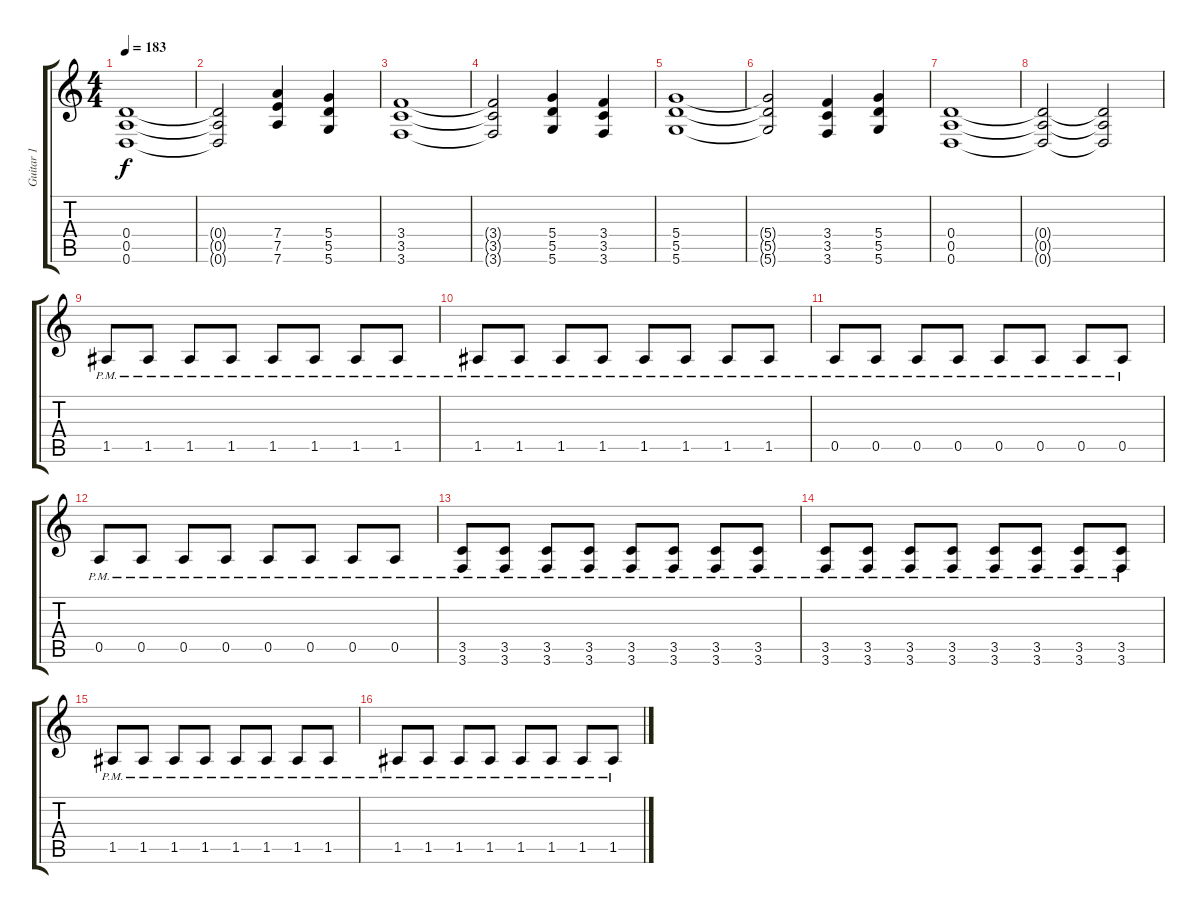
\track ("Guitar 1" "Guitar 1") {instrument distortionguitar}
\staff {score tabs}
\tuning (E4 B3 G3 D3 A2 D2) {hide}
\ts (4 4)
\tempo 183
\clef g2
\ks c
(0.4 0.5 0.6).1{dy f} |
(0.4{t} 0.5{t} 0.6{t}).2 (7.4 7.5 7.6).4 (5.4 5.5 5.6).4 |
(3.4 3.5 3.6).1 |
(3.4{t} 3.5{t} 3.6{t}).2 (5.4 5.5 5.6).4 (3.4 3.5 3.6).4 |
(5.4 5.5 5.6).1 |
(5.4{t} 5.5{t} 5.6{t}).2 (3.4 3.5 3.6).4 (5.4 5.5 5.6).4 |
(0.4 0.5 0.6).1 |
(0.4{t} 0.5{t} 0.6{t}).2 (0.4{t} 0.5{t} 0.6{t}).2 |
1.5{pm}.8 1.5{pm}.8 1.5{pm}.8 1.5{pm}.8 1.5{pm}.8 1.5{pm}.8 1.5{pm}.8 1.5{pm}.8 |
1.5{pm}.8 1.5{pm}.8 1.5{pm}.8 1.5{pm}.8 1.5{pm}.8 1.5{pm}.8 1.5{pm}.8 1.5{pm}.8 |
0.5{pm}.8 0.5{pm}.8 0.5{pm}.8 0.5{pm}.8 0.5{pm}.8 0.5{pm}.8 0.5{pm}.8 0.5{pm}.8 |
0.5{pm}.8 0.5{pm}.8 0.5{pm}.8 0.5{pm}.8 0.5{pm}.8 0.5{pm}.8 0.5{pm}.8 0.5{pm}.8 |
(3.5{pm} 3.6{pm}).8 (3.5{pm} 3.6{pm}).8 (3.5{pm} 3.6).8 (3.5{pm} 3.6{pm}).8 (3.5{pm} 3.6{pm}).8 (3.5{pm} 3.6{pm}).8 (3.5{pm} 3.6{pm}).8 (3.5{pm} 3.6{pm}).8 |
(3.5{pm} 3.6{pm}).8 (3.5{pm} 3.6{pm}).8 (3.5{pm} 3.6{pm}).8 (3.5{pm} 3.6{pm}).8 (3.5{pm} 3.6{pm}).8 (3.5{pm} 3.6{pm}).8 (3.5{pm} 3.6{pm}).8 (3.5{pm} 3.6{pm}).8 |
1.5{pm}.8 1.5{pm}.8 1.5{pm}.8 1.5{pm}.8 1.5{pm}.8 1.5{pm}.8 1.5{pm}.8 1.5{pm}.8 |
1.5{pm}.8 1.5{pm}.8 1.5{pm}.8 1.5{pm}.8 1.5{pm}.8 1.5{pm}.8 1.5{pm}.8 1.5{pm}.8
